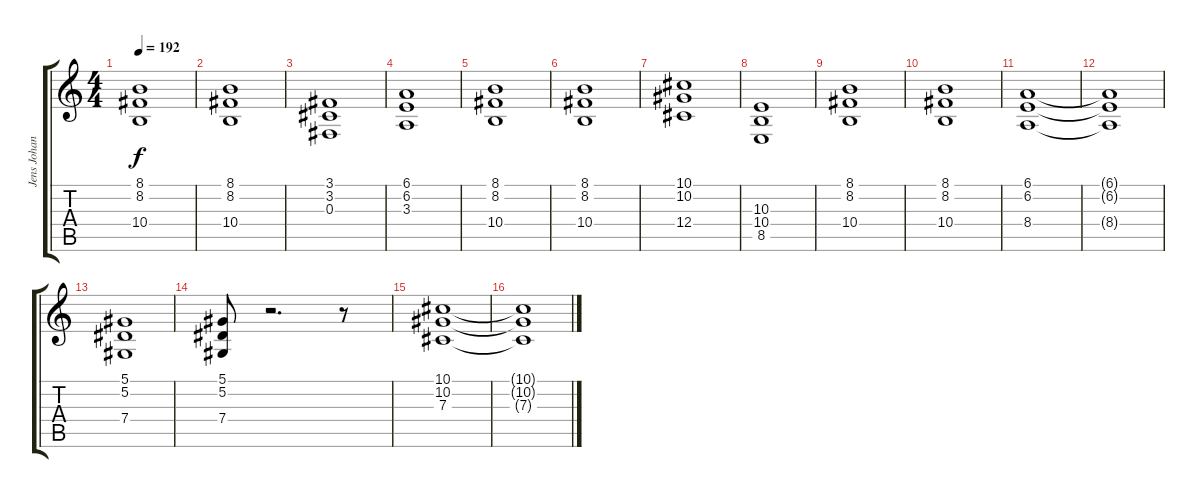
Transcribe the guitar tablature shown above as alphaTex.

\track ("Jens Johansson" "Jens Johan") {instrument stringensemble2}
\staff {score tabs}
\tuning (Eb4 Bb3 Gb3 Db3 Ab2 Eb2) {hide}
\ts (4 4)
\tempo 192
\clef g2
\ks c
(8.1 8.2 10.4).1{dy f} |
(8.1 8.2 10.4).1 |
(3.1 3.2 0.3).1 |
(6.1 6.2 3.3).1 |
(8.1 8.2 10.4).1 |
(8.1 8.2 10.4).1 |
(10.1 10.2 12.4).1 |
(10.3 10.4 8.5).1 |
(8.1 8.2 10.4).1 |
(8.1 8.2 10.4).1 |
(6.1 6.2 8.4).1 |
(6.1{t} 6.2{t} 8.4{t}).1 |
(5.1 5.2 7.4).1 |
(5.1 5.2 7.4).8 r.2{d} r.8 |
(10.1 10.2 7.3).1 |
(10.1{t} 10.2{t} 7.3{t}).1
